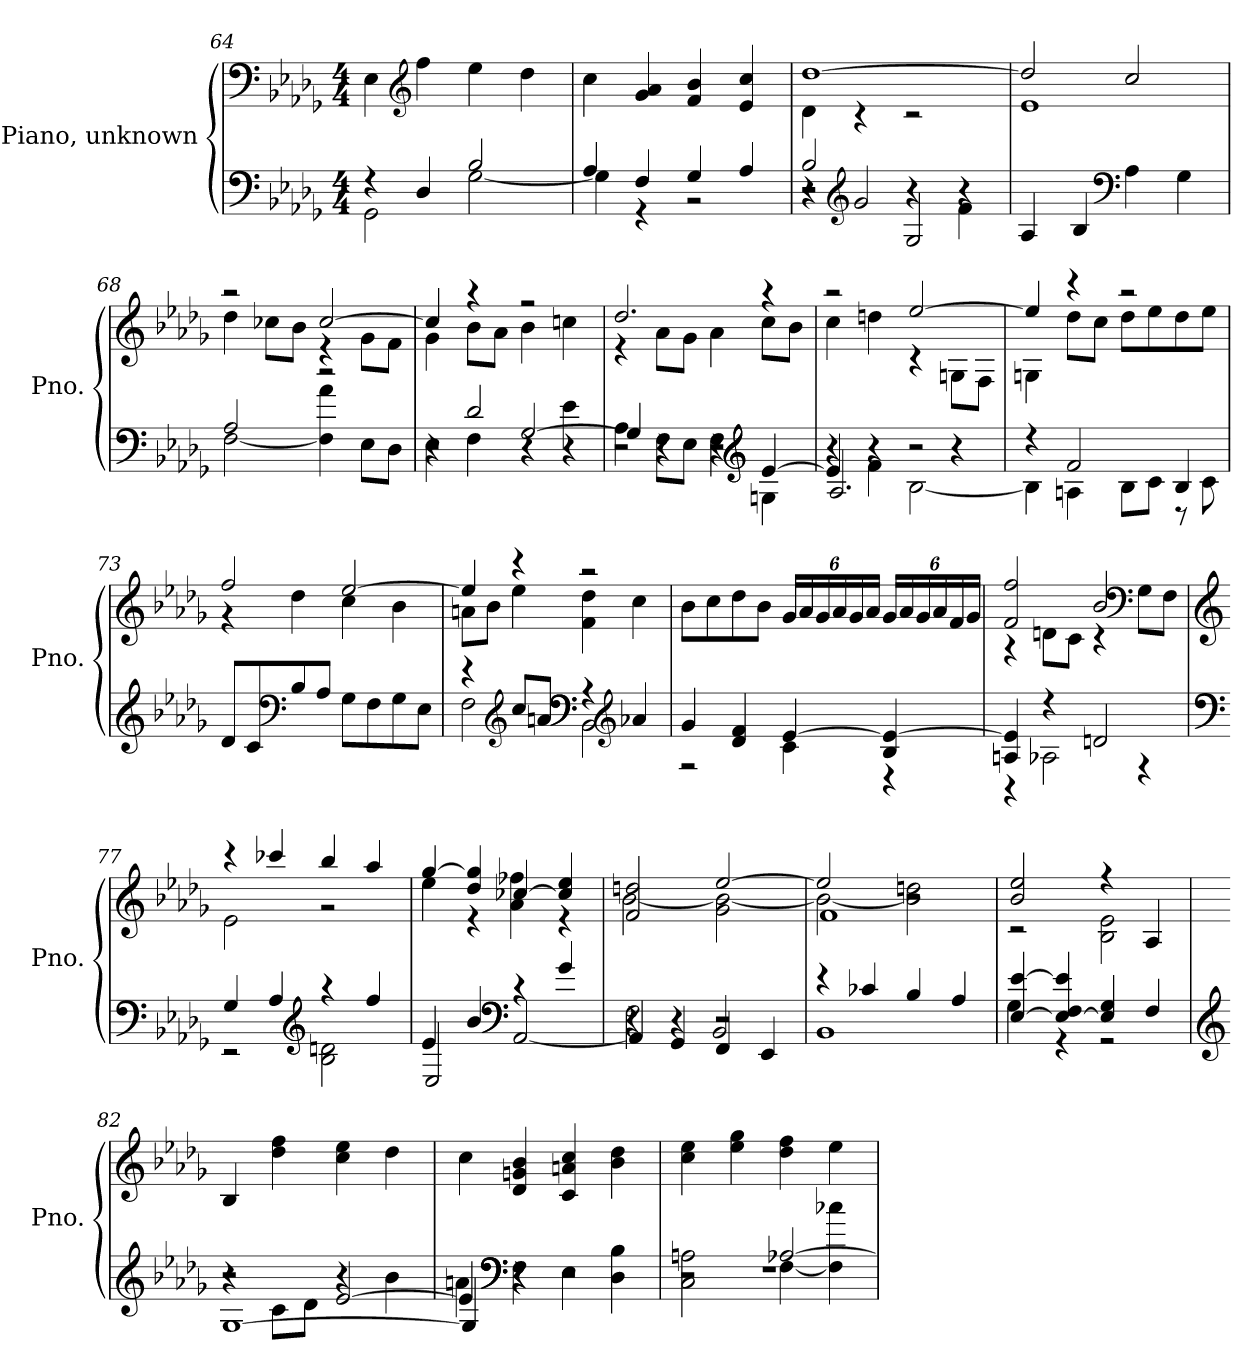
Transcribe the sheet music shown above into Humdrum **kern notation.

**kern	**kern
*part1	*part1
*staff2	*staff1
*I"Piano, unknown	*
*I'Pno.	*
!!LO:LB:g=z
*clefF4	*clefF4
*k[b-e-a-d-g-]	*k[b-e-a-d-g-]
*M4/4	*M4/4
=64	=64
*^	*
4r	2GG-\	4E-\
*	*	*clefG2
4D-/	.	4ff\
2B-/	[2G-\	4ee-\
.	.	4dd-\
=65	=65	=65
4A-/	4G-\]	4cc\
4F/	4r	4g-/ 4a-/
4G-/	2r	4f/ 4b-/
4A-/	.	4e-/ 4cc/
=66	=66	=66
*	*^	*^
4r	2r	2B-/	[1dd-	4d-\
*clefG2	*	*	*	*
2g-/	.	.	.	4r
.	4r	2G-/	.	2r
4r	4f\	.	.	.
*v	*v	*v	*	*
=67	=67	=67
4A-/	2dd-/]	1e-
4B-/	.	.
*clefF4	*	*
4A-\	2cc/	.
4G-\	.	.
=68	=68	=68
*^	*	*
2A-/	[2F\	2r	4dd-\
.	.	.	8cc-X\L
.	.	.	8b-\J
2r	4F\] 4a-\	[2cc-/	4r
.	8E-\L	.	8g-\L
.	8D-\J	.	8f\J
=69	=69	=69	=69
*	*^	*	*
4r	4E-\	2r	4cc-/]	4g-\
2d-/	4F\	.	4r	8b-\L
.	.	.	.	8a-\J
.	4r	[2G-/	2r	4b-\
4r	4e-\	.	.	4ccn\
!!LO:LB:g=z	!!
=70	=70	=70	=70	=70
2r	4A-\	4G-/]	2.dd-/	4r
.	8F\L	4r	.	8a-\L
.	8E-\J	.	.	8g-\J
4r	4F\	2r	.	4a-\
*clefG2	*	*	*	*
[4e-/	4Gn\	.	4r	8cc\L
.	.	.	.	8b-\J
=71	=71	=71	=71	=71
4e-/]	4r	2.A-/	2r	4cc\
4r	4f\	.	.	4ddn\
2r	[2B-\	.	[2ee-/	4r
.	.	4r	.	8Gn\L
.	.	.	.	8F\J
*	*v	*v	*	*
=72	=72	=72	=72
4r	4B-\]	4ee-/]	4Gn\
2f/	4An\	4r	8dd-\L
.	.	.	8cc\J
.	8B-\L	2r	8dd-\L
.	8c\J	.	8ee-\
4B-/	8r	.	8dd-\
.	8c\	.	8ee-\J
*v	*v	*	*
=73	=73	=73
8d-/L	2ff/	4r
8c/	.	.
*clefF4	*	*
8B-/	.	4dd-\
8A-/J	.	.
8G-\L	[2ee-/	4cc\
8F\	.	.
8G-\	.	4b-\
8E-\J	.	.
!!LO:LB:g=z	!!
=74	=74	=74
*^	*	*
4r	2F\	4ee-/]	8an\L
.	.	.	8b-\J
*clefG2	*	*	*
8cc/L	.	4r	4ee-\
8an/J	.	.	.
*clefF4	*	*	*
4r	2BB-\	2r	4f\ 4dd-\
*clefG2	*	*	*
4a-X/	.	.	4cc\
*	*	*v	*v
=75	=75	=75
4g-/	2r	8b-\L
.	.	8cc\
4d-/ 4f/	.	8dd-\
.	.	8b-\J
*	*	*Xbrackettup
[4e-/	4c\	24g-/LL
.	.	24a-/
.	.	24g-/
.	.	24a-/
.	.	24g-/
.	.	24a-/JJ
4B-/ 4e-/_	4r	24g-/LL
.	.	24a-/
.	.	24g-/
.	.	24a-/
.	.	24f/
.	.	24g-/JJ
=76	=76	=76
*	*	*^
4An/ 4e-/]	4r	2f/ 2ff/	4r
4r	2A-X\	.	8dn\L
.	.	.	8c\J
2dn/	.	2b-/	4r
*	*	*clefF4	*
.	4r	.	8G-\L
.	.	.	8F\J
!!LO:LB:g=z	!!
=77	=77	=77	=77
*clefF4	*	*clefG2	*
4G-/	2r	4r	2e-\
4A-/	.	4ccc-X/	.
*clefG2	*	*	*
4r	2B-\ 2dn\	4bb-/	2r
4ff/	.	4aa-/	.
=78	=78	=78	=78
4e-/	2E-/	[4gg-/	4ee-\
4b-/	.	4dd-/ 4gg-/]	4r
*clefF4	*	*	*
4r	[2AA-/	[4cc-X/	4a-\ 4ff-X\
4g-/	.	4cc-/] 4ee-/	4r
=79	=79	=79	=79
*	*^	*	*
4r	2F\	4AA-/]	2f/ 2ddn/	[2b-\
4GG-/	.	4r	.	.
4FF/	2r	2BB-/	[2ee-/	2g-\ 2b-\_
4EE-/	.	.	.	.
*	*v	*v	*	*
=80	=80	=80	=80
*	*	*	*^
4r	1BB-	2ee-/]	2b-\_	1f
4c-X/	.	.	.	.
4B-/	.	2r	2b-\] 2ddn\	.
4A-/	.	.	.	.
*	*	*	*v	*v
=81	=81	=81	=81
[4E-/ [4e-/	4G-\	2b-/ 2ee-/	2r
4E-/_ 4F/ 4e-/]	4r	.	.
4E-/] 4G-/	2r	4r	2B-\ 2e-\
4F/	.	4A-/	.
*v	*v	*	*
*	*v	*v
!!LO:LB:g=z
=82	=82
*clefG2	*
*^	*
*	*^	*
2r	4r	[1G-	4B-/
.	8c\L	.	4dd-\ 4ff\
.	8d-\J	.	.
[2e-/	4r	.	4cc\ 4ee-\
.	4b-\	.	4dd-\
=83	=83	=83	=83
4e-/]	4an\	4G-/]	4cc\
*clefF4	*	*	*
4r	4F\	4r	4d-/ 4gn/ 4b-/
2r	4E-\	2r	4c/ 4an/ 4cc/
.	4D-\ 4B-\	.	4b-\ 4dd-\
=84	=84	=84	=84
1r	2C\ 2An\	2r	4cc\ 4ee-\
.	.	.	4ee-\ 4gg-\
.	[4F\	[2A-X/	4dd-\ 4ff\
.	4F\] 4cc-X\	.	4ee-\
*v	*v	*v	*
=	=
*-	*-
